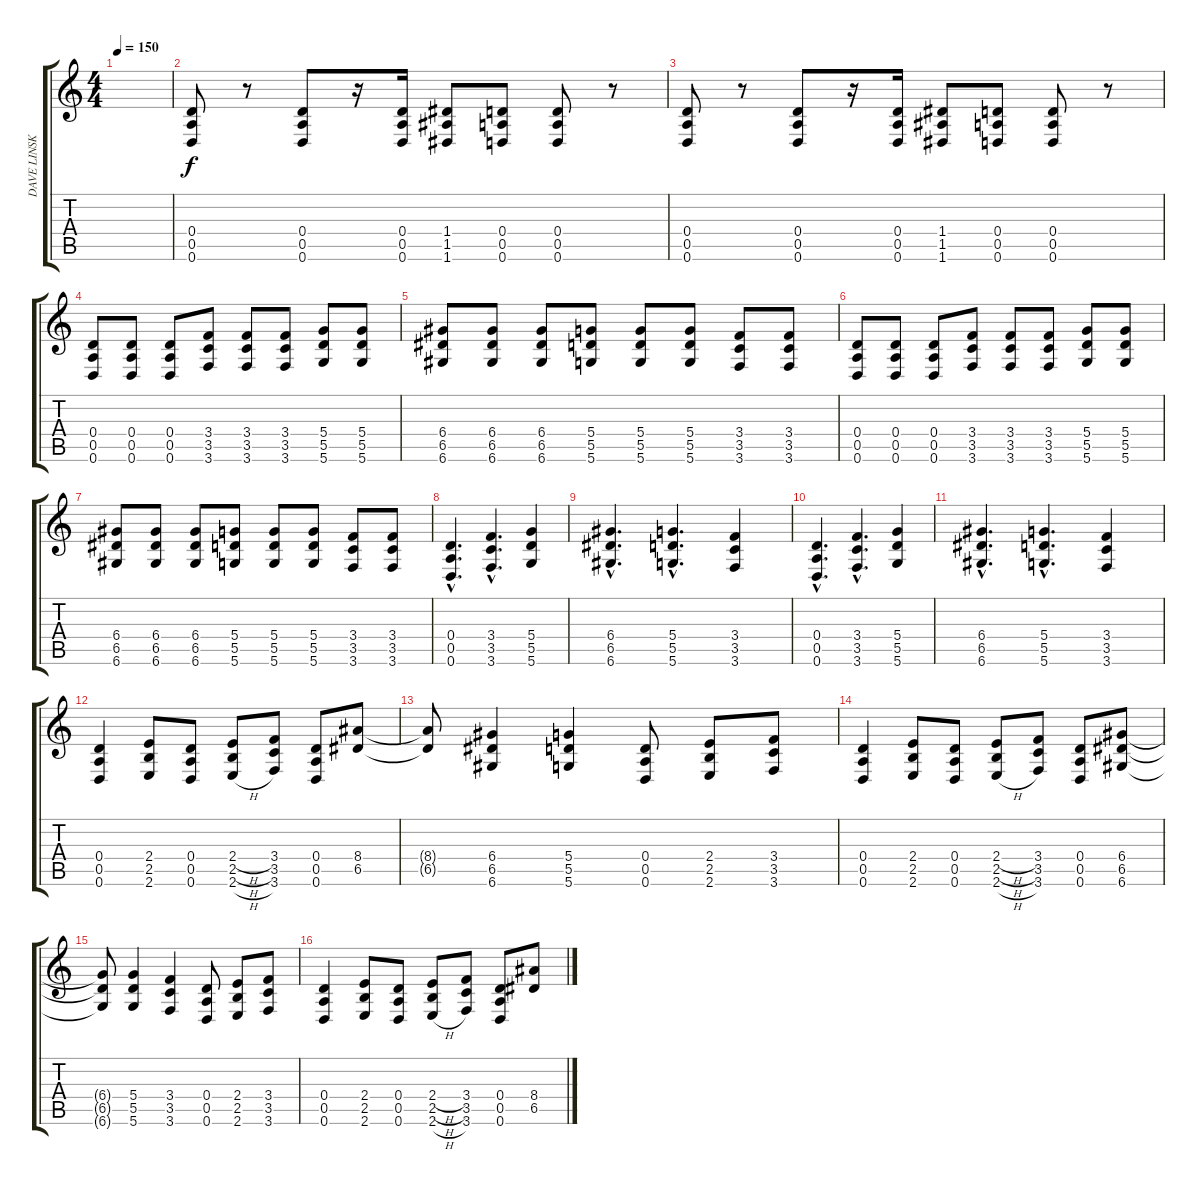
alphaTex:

\track ("DAVE LINSK - rhythm & lead guitar" "DAVE LINSK") {instrument overdrivenguitar}
\staff {score tabs}
\tuning (E4 B3 G3 D3 A2 D2) {hide}
\ts (4 4)
\tempo 150
\clef g2
\ks c
|
(0.4 0.5 0.6).8{volume 9} r.8 (0.4 0.5 0.6).8 r.16 (0.4 0.5 0.6).16 (1.4 1.5 1.6).8 (0.4 0.5 0.6).8 (0.4 0.5 0.6).8 r.8 |
(0.4 0.5 0.6).8 r.8 (0.4 0.5 0.6).8 r.16 (0.4 0.5 0.6).16 (1.4 1.5 1.6).8 (0.4 0.5 0.6).8 (0.4 0.5 0.6).8 r.8 |
(0.4 0.5 0.6).8{volume 13} (0.4 0.5 0.6).8 (0.4 0.5 0.6).8 (3.4 3.5 3.6).8 (3.4 3.5 3.6).8 (3.4 3.5 3.6).8 (5.4 5.5 5.6).8 (5.4 5.5 5.6).8 |
(6.4 6.5 6.6).8 (6.4 6.5 6.6).8 (6.4 6.5 6.6).8 (5.4 5.5 5.6).8 (5.4 5.5 5.6).8 (5.4 5.5 5.6).8 (3.4 3.5 3.6).8 (3.4 3.5 3.6).8 |
(0.4 0.5 0.6).8 (0.4 0.5 0.6).8 (0.4 0.5 0.6).8 (3.4 3.5 3.6).8 (3.4 3.5 3.6).8 (3.4 3.5 3.6).8 (5.4 5.5 5.6).8 (5.4 5.5 5.6).8 |
(6.4 6.5 6.6).8 (6.4 6.5 6.6).8 (6.4 6.5 6.6).8 (5.4 5.5 5.6).8 (5.4 5.5 5.6).8 (5.4 5.5 5.6).8 (3.4 3.5 3.6).8 (3.4 3.5 3.6).8 |
(0.4{hac} 0.5{hac} 0.6{hac}).4{d} (3.4{hac} 3.5{hac} 3.6{hac}).4{d} (5.4 5.5 5.6).4 |
(6.4{hac} 6.5{hac} 6.6{hac}).4{d} (5.4{hac} 5.5{hac} 5.6{hac}).4{d} (3.4 3.5 3.6).4 |
(0.4{hac} 0.5{hac} 0.6{hac}).4{d} (3.4{hac} 3.5{hac} 3.6{hac}).4{d} (5.4 5.5 5.6).4 |
(6.4{hac} 6.5{hac} 6.6{hac}).4{d} (5.4{hac} 5.5{hac} 5.6{hac}).4{d} (3.4 3.5 3.6).4 |
(0.4 0.5 0.6).4 (2.4 2.5 2.6).8 (0.4 0.5 0.6).8 (2.4{h} 2.5{h} 2.6{h}).8 (3.4 3.5 3.6).8 (0.4 0.5 0.6).8 (8.4 6.5).8 |
(8.4{t} 6.5{t}).8 (6.4 6.5 6.6).4 (5.4 5.5 5.6).4 (0.4 0.5 0.6).8 (2.4 2.5 2.6).8 (3.4 3.5 3.6).8 |
(0.4 0.5 0.6).4 (2.4 2.5 2.6).8 (0.4 0.5 0.6).8 (2.4{h} 2.5{h} 2.6{h}).8 (3.4 3.5 3.6).8 (0.4 0.5 0.6).8 (6.4 6.5 6.6).8 |
(6.4{t} 6.5{t} 6.6{t}).8 (5.4 5.5 5.6).4 (3.4 3.5 3.6).4 (0.4 0.5 0.6).8 (2.4 2.5 2.6).8 (3.4 3.5 3.6).8 |
(0.4 0.5 0.6).4 (2.4 2.5 2.6).8 (0.4 0.5 0.6).8 (2.4{h} 2.5{h} 2.6{h}).8 (3.4 3.5 3.6).8 (0.4 0.5 0.6).8 (8.4 6.5).8
